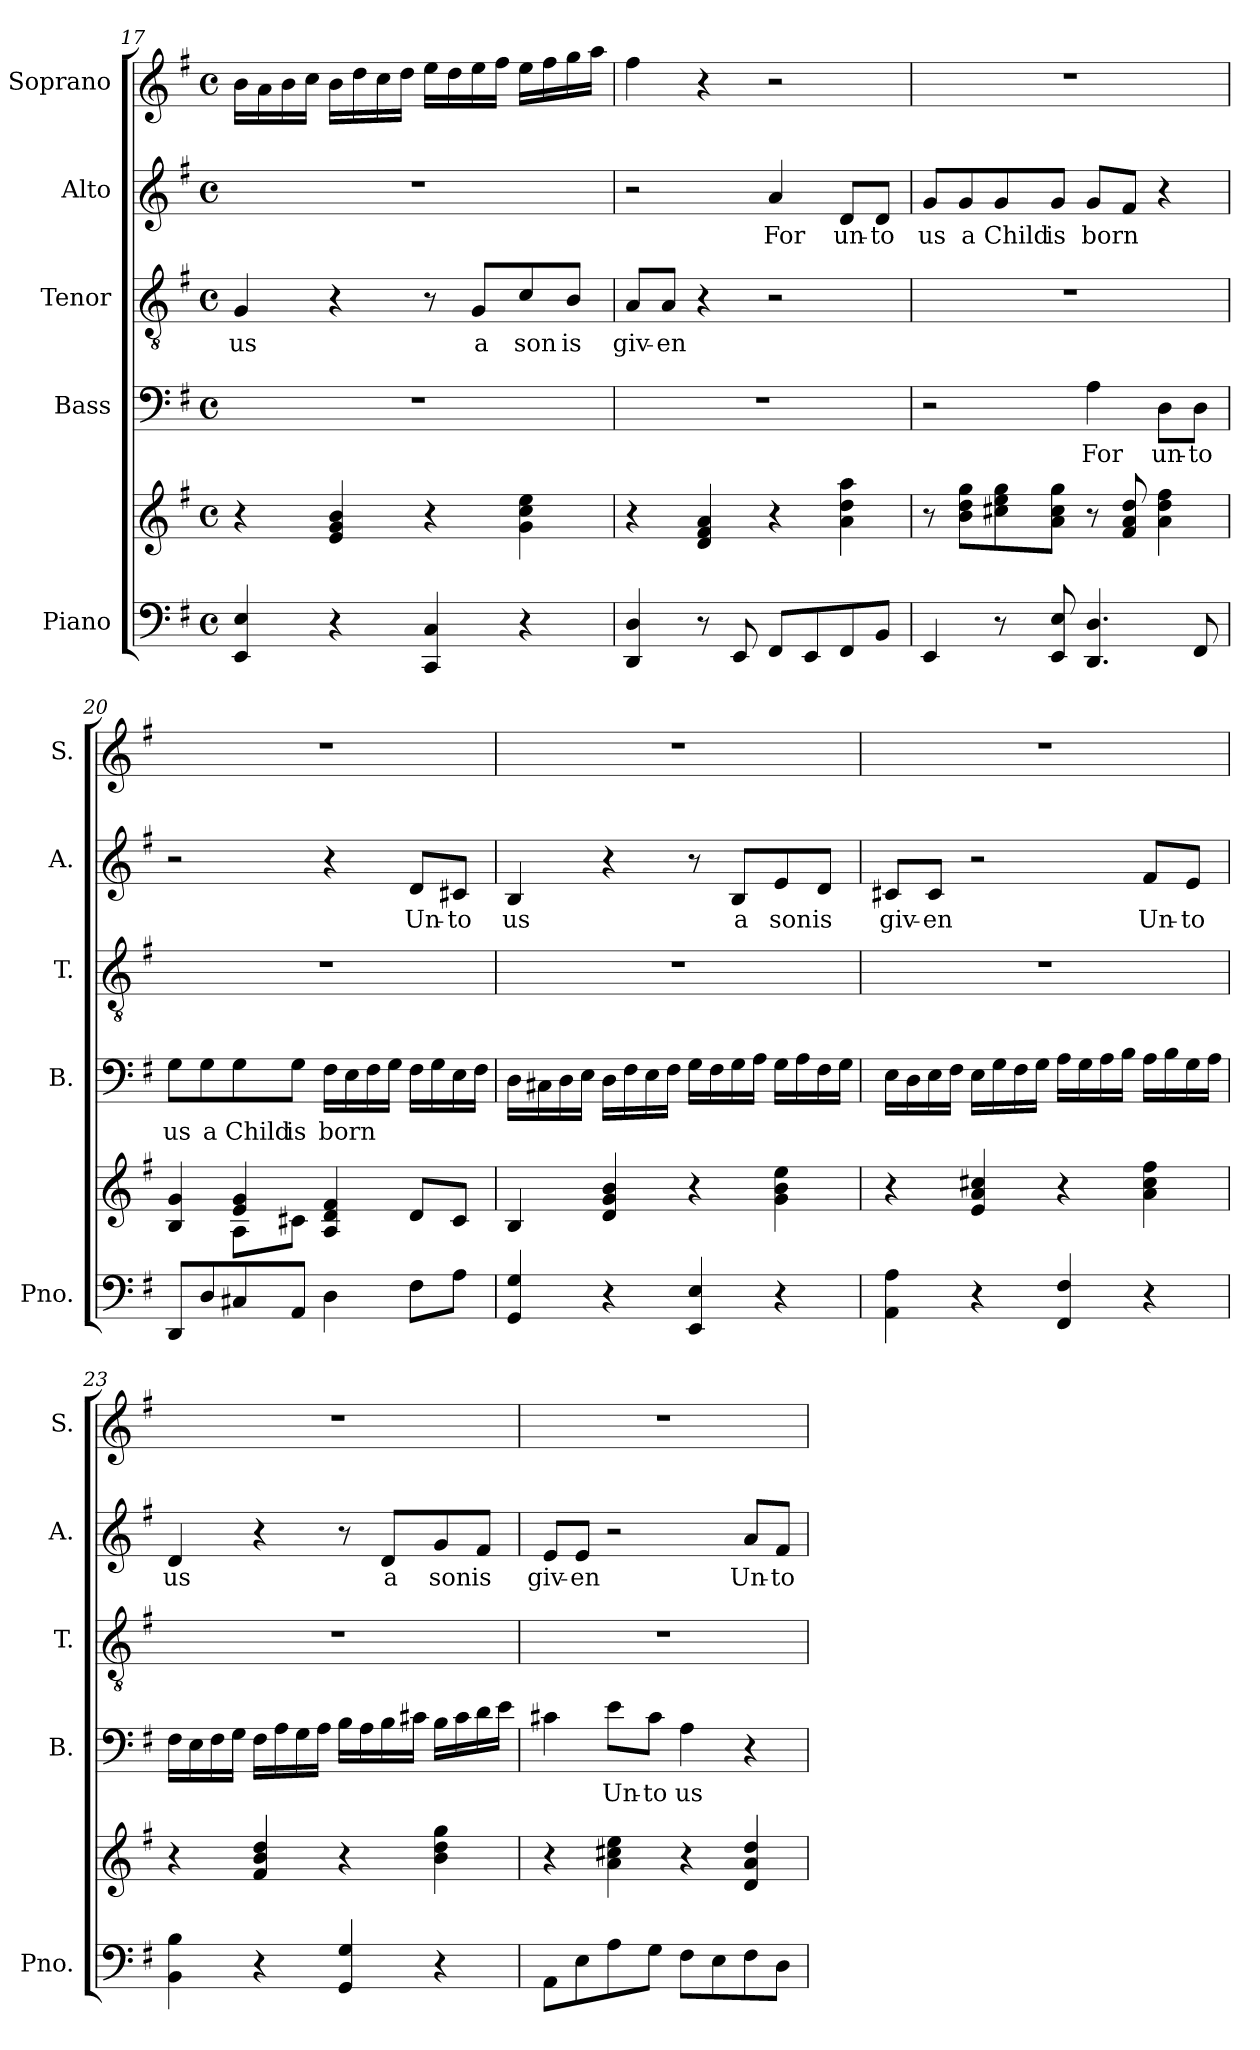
**kern	**kern	**kern	**text	**kern	**text	**kern	**text	**kern
*part5	*part5	*part4	*part4	*part3	*part3	*part2	*part2	*part1
*staff6	*staff5	*staff4	*staff4	*staff3	*staff3	*staff2	*staff2	*staff1
*I"Piano	*	*I"Bass	*	*I"Tenor	*	*I"Alto	*	*I"Soprano
*I'Pno.	*	*I'B.	*	*I'T.	*	*I'A.	*	*I'S.
!!LO:LB:g=z
*clefF4	*clefG2	*clefF4	*	*clefGv2	*	*clefG2	*	*clefG2
*k[f#]	*k[f#]	*k[f#]	*	*k[f#]	*	*k[f#]	*	*k[f#]
*G:	*G:	*G:	*	*G:	*	*G:	*	*G:
*M4/4	*M4/4	*M4/4	*	*M4/4	*	*M4/4	*	*M4/4
*met(c)	*met(c)	*met(c)	*	*met(c)	*	*met(c)	*	*met(c)
=17	=17	=17	=17	=17	=17	=17	=17	=17
4EE/ 4E/	4r	1r	.	4G/	us	1r	.	16b\LL
.	.	.	.	.	.	.	.	16a\
.	.	.	.	.	.	.	.	16b\
.	.	.	.	.	.	.	.	16cc\JJ
4r	4e/ 4g/ 4b/	.	.	4r	.	.	.	16b\LL
.	.	.	.	.	.	.	.	16dd\
.	.	.	.	.	.	.	.	16cc\
.	.	.	.	.	.	.	.	16dd\JJ
4CC/ 4C/	4r	.	.	8r	.	.	.	16ee\LL
.	.	.	.	.	.	.	.	16dd\
.	.	.	.	8G/L	a	.	.	16ee\
.	.	.	.	.	.	.	.	16ff#\JJ
4r	4g\ 4cc\ 4ee\	.	.	8c/	son	.	.	16ee\LL
.	.	.	.	.	.	.	.	16ff#\
.	.	.	.	8B/J	is	.	.	16gg\
.	.	.	.	.	.	.	.	16aa\JJ
=18	=18	=18	=18	=18	=18	=18	=18	=18
4DD/ 4D/	4r	1r	.	8A/L	giv-	2r	.	4ff#\
.	.	.	.	8A/J	-en	.	.	.
8r	4d/ 4f#/ 4a/	.	.	4r	.	.	.	4r
8EE/	.	.	.	.	.	.	.	.
8FF#/L	4r	.	.	2r	.	4a/	For	2r
8EE/	.	.	.	.	.	.	.	.
8FF#/	4a\ 4dd\ 4aa\	.	.	.	.	8d/L	un-	.
8BB/J	.	.	.	.	.	8d/J	-to	.
=19	=19	=19	=19	=19	=19	=19	=19	=19
4EE/	8r	2r	.	1r	.	8g/L	us	1r
.	8b\ 8dd\ 8gg\L	.	.	.	.	8g/	a	.
8r	8cc#X\ 8ee\ 8gg\	.	.	.	.	8g/	Child	.
8EE/ 8E/	8a\ 8cc#\ 8gg\J	.	.	.	.	8g/J	is	.
4.DD/ 4.D/	8r	4A\	For	.	.	8g/L	born	.
.	8f#/ 8a/ 8dd/	.	.	.	.	8f#/J	.	.
.	4a\ 4dd\ 4ff#\	8D\L	un-	.	.	4r	.	.
8FF#/	.	8D\J	-to	.	.	.	.	.
!!LO:PB:g=z
=20	=20	=20	=20	=20	=20	=20	=20	=20
*	*^	*	*	*	*	*	*	*
8DD/L	4B/ 4g/	4ryy	8G\L	us	1r	.	2r	.	1r
8D/	.	.	8G\	a	.	.	.	.	.
8C#X/	4e/ 4g/	8A\L	8G\	Child	.	.	.	.	.
8AA/J	.	8c#X\J	8G\J	is	.	.	.	.	.
4D\	4A/ 4d/ 4f#/	2ryy	16F#\LL	born	.	.	4r	.	.
.	.	.	16E\	.	.	.	.	.	.
.	.	.	16F#\	.	.	.	.	.	.
.	.	.	16G\JJ	.	.	.	.	.	.
8F#\L	8d/L	.	16F#\LL	.	.	.	8d/L	Un-	.
.	.	.	16G\	.	.	.	.	.	.
8A\J	8c#/J	.	16E\	.	.	.	8c#X/J	-to	.
.	.	.	16F#\JJ	.	.	.	.	.	.
*	*v	*v	*	*	*	*	*	*	*
=21	=21	=21	=21	=21	=21	=21	=21	=21
4GG/ 4G/	4B/	16D\LL	.	1r	.	4B/	us	1r
.	.	16C#X\	.	.	.	.	.	.
.	.	16D\	.	.	.	.	.	.
.	.	16E\JJ	.	.	.	.	.	.
4r	4d/ 4g/ 4b/	16D\LL	.	.	.	4r	.	.
.	.	16F#\	.	.	.	.	.	.
.	.	16E\	.	.	.	.	.	.
.	.	16F#\JJ	.	.	.	.	.	.
4EE/ 4E/	4r	16G\LL	.	.	.	8r	.	.
.	.	16F#\	.	.	.	.	.	.
.	.	16G\	.	.	.	8B/L	a	.
.	.	16A\JJ	.	.	.	.	.	.
4r	4g\ 4b\ 4ee\	16G\LL	.	.	.	8e/	son	.
.	.	16A\	.	.	.	.	.	.
.	.	16F#\	.	.	.	8d/J	is	.
.	.	16G\JJ	.	.	.	.	.	.
=22	=22	=22	=22	=22	=22	=22	=22	=22
4AA\ 4A\	4r	16E\LL	.	1r	.	8c#X/L	giv-	1r
.	.	16D\	.	.	.	.	.	.
.	.	16E\	.	.	.	8c#/J	-en	.
.	.	16F#\JJ	.	.	.	.	.	.
4r	4e/ 4a/ 4cc#X/	16E\LL	.	.	.	2r	.	.
.	.	16G\	.	.	.	.	.	.
.	.	16F#\	.	.	.	.	.	.
.	.	16G\JJ	.	.	.	.	.	.
4FF#/ 4F#/	4r	16A\LL	.	.	.	.	.	.
.	.	16G\	.	.	.	.	.	.
.	.	16A\	.	.	.	.	.	.
.	.	16B\JJ	.	.	.	.	.	.
4r	4a\ 4cc#\ 4ff#\	16A\LL	.	.	.	8f#/L	Un-	.
.	.	16B\	.	.	.	.	.	.
.	.	16G\	.	.	.	8e/J	-to	.
.	.	16A\JJ	.	.	.	.	.	.
!!LO:LB:g=z
=23	=23	=23	=23	=23	=23	=23	=23	=23
4BB\ 4B\	4r	16F#\LL	.	1r	.	4d/	us	1r
.	.	16E\	.	.	.	.	.	.
.	.	16F#\	.	.	.	.	.	.
.	.	16G\JJ	.	.	.	.	.	.
4r	4f#/ 4b/ 4dd/	16F#\LL	.	.	.	4r	.	.
.	.	16A\	.	.	.	.	.	.
.	.	16G\	.	.	.	.	.	.
.	.	16A\JJ	.	.	.	.	.	.
4GG/ 4G/	4r	16B\LL	.	.	.	8r	.	.
.	.	16A\	.	.	.	.	.	.
.	.	16B\	.	.	.	8d/L	a	.
.	.	16c#X\JJ	.	.	.	.	.	.
4r	4b\ 4dd\ 4gg\	16B\LL	.	.	.	8g/	son	.
.	.	16c#\	.	.	.	.	.	.
.	.	16d\	.	.	.	8f#/J	is	.
.	.	16e\JJ	.	.	.	.	.	.
=24	=24	=24	=24	=24	=24	=24	=24	=24
8AA\L	4r	4c#X\	.	1r	.	8e/L	giv-	1r
8E\	.	.	.	.	.	8e/J	-en	.
8A\	4a\ 4cc#X\ 4ee\	8e\L	Un-	.	.	2r	.	.
8G\J	.	8c#\J	-to	.	.	.	.	.
8F#\L	4r	4A\	us	.	.	.	.	.
8E\	.	.	.	.	.	.	.	.
8F#\	4d/ 4a/ 4dd/	4r	.	.	.	8a/L	Un-	.
8D\J	.	.	.	.	.	8f#/J	-to	.
=	=	=	=	=	=	=	=	=
*-	*-	*-	*-	*-	*-	*-	*-	*-
